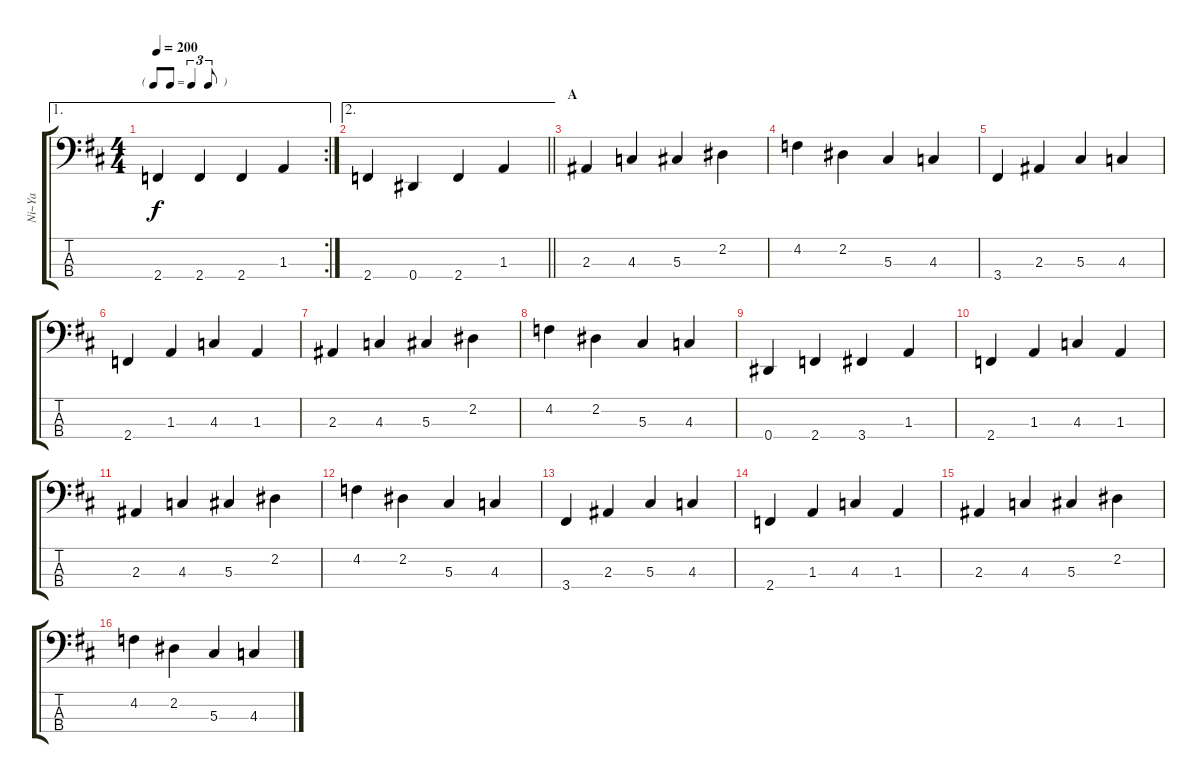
\track ("Ni~Ya" "Ni~Ya") {instrument electricbasspick}
\staff {score tabs}
\tuning (Gb2 Db2 Ab1 Eb1) {hide}
\ae 1
\rc 2
\ts (4 4)
\tf triplet8th
\tempo 200
\clef f4
\ks d
2.4.4{dy f} 2.4.4 2.4.4 1.3.4 |
\ae 2
\barLineRight lightlight
2.4.4 0.4.4 2.4.4 1.3.4 |
\section ("" "A")
2.3.4 4.3.4 5.3.4 2.2.4 |
4.2.4 2.2.4 5.3.4 4.3.4 |
3.4.4 2.3.4 5.3.4 4.3.4 |
2.4.4 1.3.4 4.3.4 1.3.4 |
2.3.4 4.3.4 5.3.4 2.2.4 |
4.2.4 2.2.4 5.3.4 4.3.4 |
0.4.4 2.4.4 3.4.4 1.3.4 |
2.4.4 1.3.4 4.3.4 1.3.4 |
2.3.4 4.3.4 5.3.4 2.2.4 |
4.2.4 2.2.4 5.3.4 4.3.4 |
3.4.4 2.3.4 5.3.4 4.3.4 |
2.4.4 1.3.4 4.3.4 1.3.4 |
2.3.4 4.3.4 5.3.4 2.2.4 |
4.2.4 2.2.4 5.3.4 4.3.4
